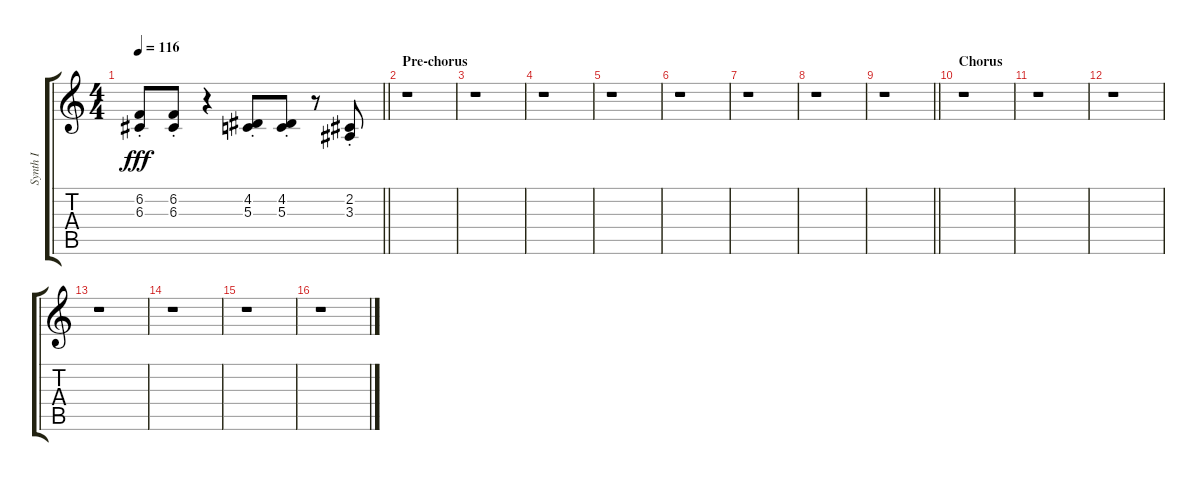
\track ("Synth I" "Synth I") {instrument lead8bassandlead}
\staff {score tabs}
\tuning (E4 B3 G3 D3 A2 E2) {hide}
\ts (4 4)
\tempo 116
\clef g2
\barLineRight lightlight
\ks c
(6.2{st} 6.3{st}).8{dy fff} (6.2{st} 6.3{st}).8 r.4 (4.2{st} 5.3{st}).8 (4.2{st} 5.3{st}).8 r.8 (2.2{st} 3.3{st}).8 |
\section ("" "Pre-chorus")
r.1 |
r.1 |
r.1 |
r.1 |
r.1 |
r.1 |
r.1 |
\barLineRight lightlight
r.1 |
\section ("" "Chorus")
r.1 |
r.1 |
r.1 |
r.1 |
r.1 |
r.1 |
r.1
